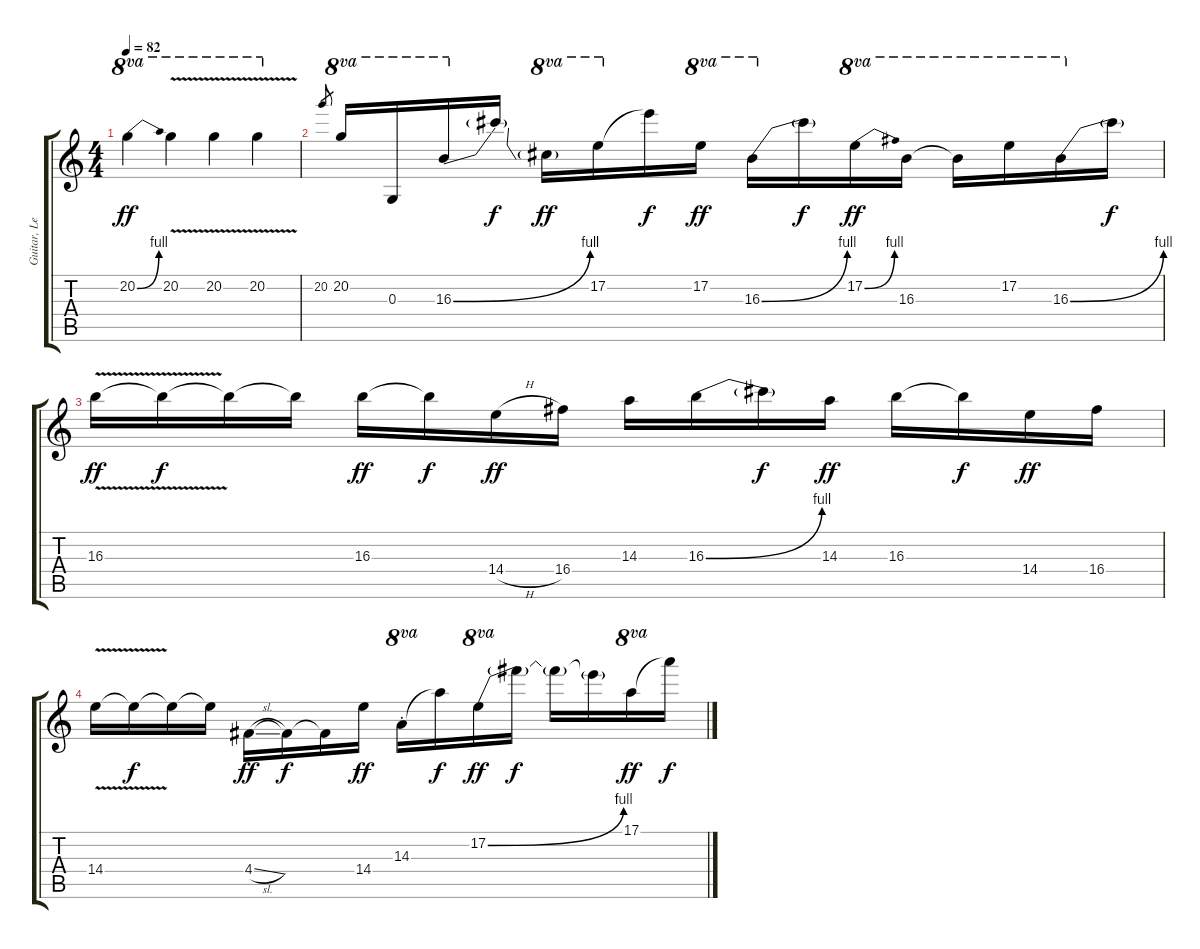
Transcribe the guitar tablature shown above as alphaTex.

\track ("Guitar, Lead" "Guitar, Le") {instrument electricguitarclean}
\staff {score tabs}
\tuning (E4 B3 G3 D3 A2 E2) {hide}
\ts (4 4)
\tempo 82
\clef g2
\ks c
20.2{be (bend 0 0 60 4)}.4{ot 8va dy ff} 20.2{v}.4{ot 8va} 20.2{v}.4{ot 8va} 20.2{v}.4{ot 8va} |
20.2.8{gr} 20.2.16{ot 8va} 0.3.16{ot 8va} 16.3{be (bend 0 0 60 4)}.16{ot 8va} 16.3{t}.16{dy f} 16.3{t}.16{ot 8va dy ff} 17.2.16{ot 8va} 17.2{t}.16{dy f} 17.2.16{ot 8va dy ff} 16.3{be (bend 0 0 60 4)}.16{ot 8va} 16.3{t}.16{dy f} 17.2{be (bend 0 0 60 4)}.16{ot 8va dy ff} 16.3.16{ot 8va} 16.3{t}.16{ot 8va} 17.2.16{ot 8va} 16.3{be (bend 0 0 60 4)}.16{ot 8va} 16.3{t}.16{dy f} |
16.3{v}.16{dy ff} 16.3{t}.16{dy f} 16.3{t}.16 16.3{t}.16 16.3.16{dy ff} 16.3{t}.16{dy f} 14.4{h}.16{dy ff} 16.4.16 14.3.16 16.3{be (bend 0 0 60 4)}.16 16.3{t}.16{dy f} 14.3.16{dy ff} 16.3.16 16.3{t}.16{dy f} 14.4.16{dy ff} 16.4.16 |
14.4{v}.16 14.4{t}.16{dy f} 14.4{t}.16 14.4{t}.16 4.4{sl}.16{dy ff} 4.4{t}.16{dy f} 4.4{t}.16 14.4.16{dy ff} 14.3{st}.16{ot 8va} 14.3{t}.16{dy f} 17.2{be (bend 0 0 60 4)}.16{ot 8va dy ff} 17.2{t}.16{dy f} 17.2{t}.16 17.2{t}.16 17.1.16{ot 8va dy ff} 17.1{t}.16{dy f}
